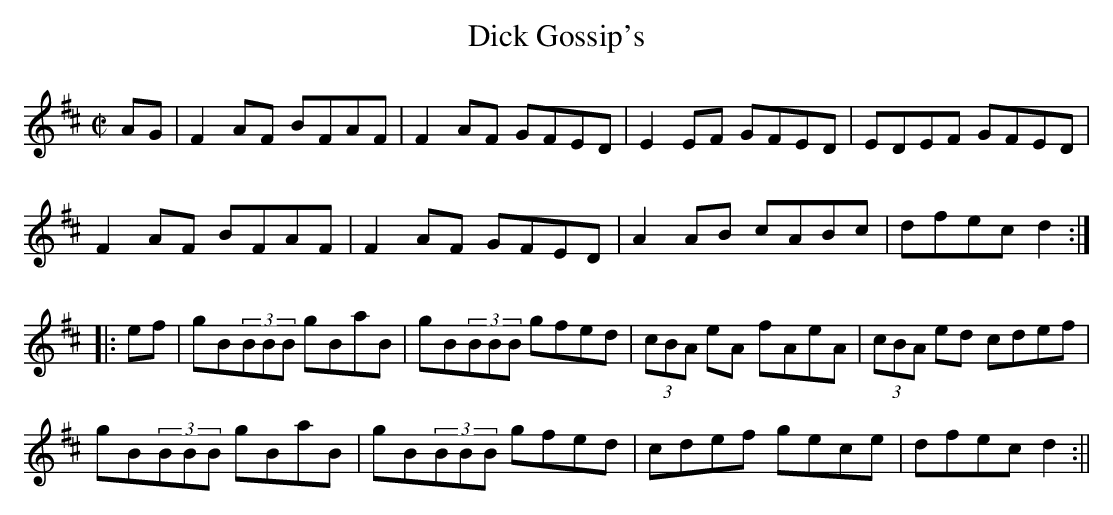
X:1
T:Dick Gossip's
M:C|
L:1/8
K:D
AG|F2 AF BFAF|F2 AF GFED|E2 EF GFED|EDEF GFED|
F2 AF BFAF|F2 AF GFED|A2 AB cABc| dfec d2:|
|:ef|gB(3BBB gBaB|gB(3BBB gfed|(3cBA eA fAeA|(3cBA ed cdef|
gB(3BBB gBaB|gB(3BBB gfed|cdef gece|dfec d2 :||
